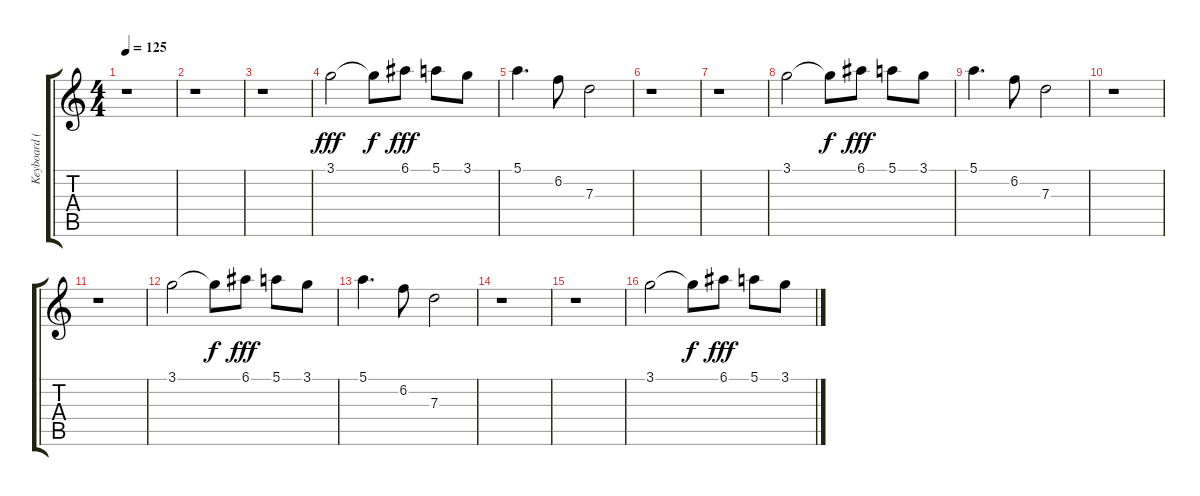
\track ("Keyboard (Flake)" "Keyboard (") {instrument synthbass1}
\staff {score tabs}
\tuning (E4 B3 G3 D3 A2 D2) {hide}
\ts (4 4)
\tempo 125
\clef g2
\ks c
r.1{dy f} |
r.1 |
r.1 |
3.1.2{dy fff instrument lead8bassandlead} 3.1{t}.8{dy f} 6.1.8{dy fff} 5.1.8 3.1.8 |
5.1.4{d} 6.2.8 7.3.2 |
r.1 |
r.1 |
3.1.2 3.1{t}.8{dy f} 6.1.8{dy fff} 5.1.8 3.1.8 |
5.1.4{d} 6.2.8 7.3.2 |
r.1 |
r.1 |
3.1.2 3.1{t}.8{dy f} 6.1.8{dy fff} 5.1.8 3.1.8 |
5.1.4{d} 6.2.8 7.3.2 |
r.1 |
r.1 |
3.1.2 3.1{t}.8{dy f} 6.1.8{dy fff} 5.1.8 3.1.8
